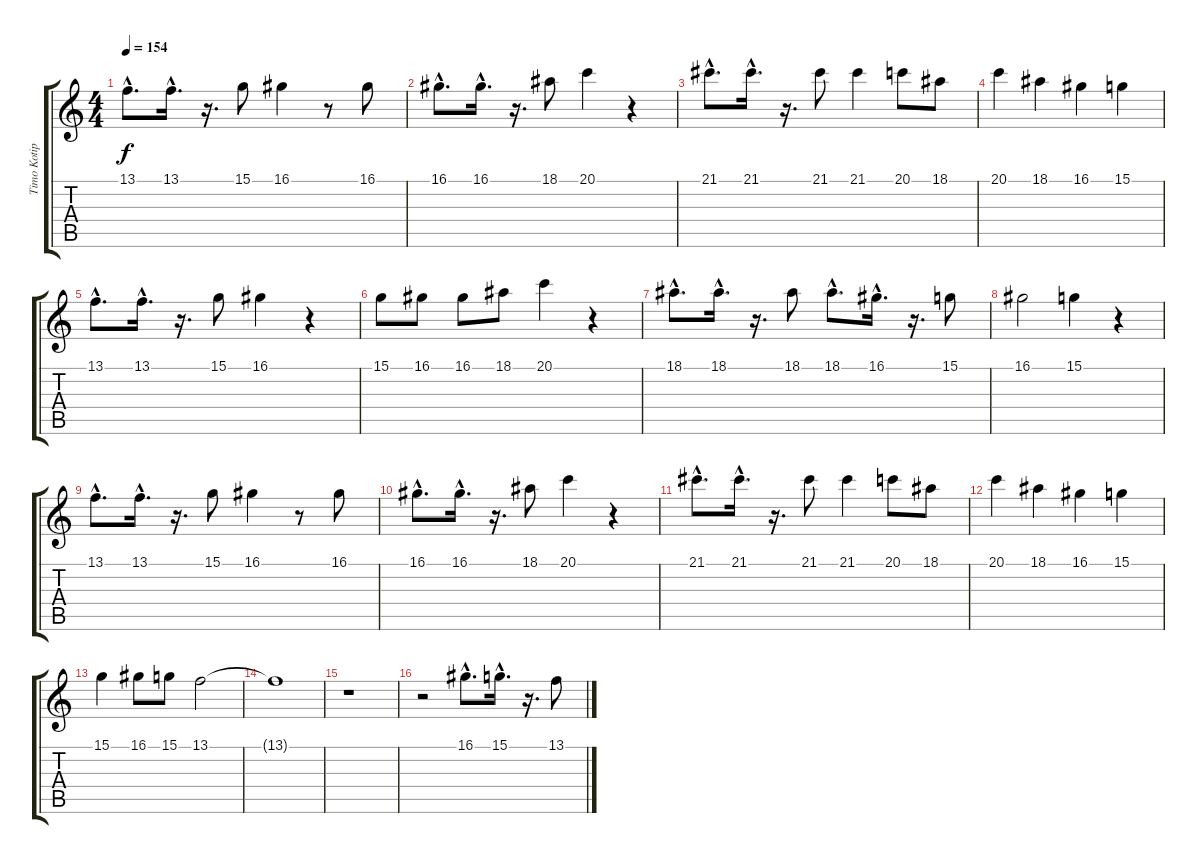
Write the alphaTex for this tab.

\track ("Timo Kotipelto" "Timo Kotip") {instrument lead3calliope}
\staff {score tabs}
\tuning (E4 B3 G3 D3 A2 E2) {hide}
\ts (4 4)
\tempo 154
\clef g2
\ks c
13.1{hac}.8{d dy f} 13.1{hac}.16{d} r.16{d} 15.1.8 16.1.4 r.8 16.1.8 |
16.1{hac}.8{d} 16.1{hac}.16{d} r.16{d} 18.1.8 20.1.4 r.4 |
21.1{hac}.8{d} 21.1{hac}.16{d} r.16{d} 21.1.8 21.1.4 20.1.8 18.1.8 |
20.1.4 18.1.4 16.1.4 15.1.4 |
13.1{hac}.8{d} 13.1{hac}.16{d} r.16{d} 15.1.8 16.1.4 r.4 |
15.1.8 16.1.8 16.1.8 18.1.8 20.1.4 r.4 |
18.1{hac}.8{d} 18.1{hac}.16{d} r.16{d} 18.1.8 18.1{hac}.8{d} 16.1{hac}.16{d} r.16{d} 15.1.8 |
16.1.2 15.1.4 r.4 |
13.1{hac}.8{d} 13.1{hac}.16{d} r.16{d} 15.1.8 16.1.4 r.8 16.1.8 |
16.1{hac}.8{d} 16.1{hac}.16{d} r.16{d} 18.1.8 20.1.4 r.4 |
21.1{hac}.8{d} 21.1{hac}.16{d} r.16{d} 21.1.8 21.1.4 20.1.8 18.1.8 |
20.1.4 18.1.4 16.1.4 15.1.4 |
15.1.4 16.1.8 15.1.8 13.1.2 |
13.1{t}.1 |
r.1 |
r.2 16.1{hac}.8{d} 15.1{hac}.16{d} r.16{d} 13.1.8
